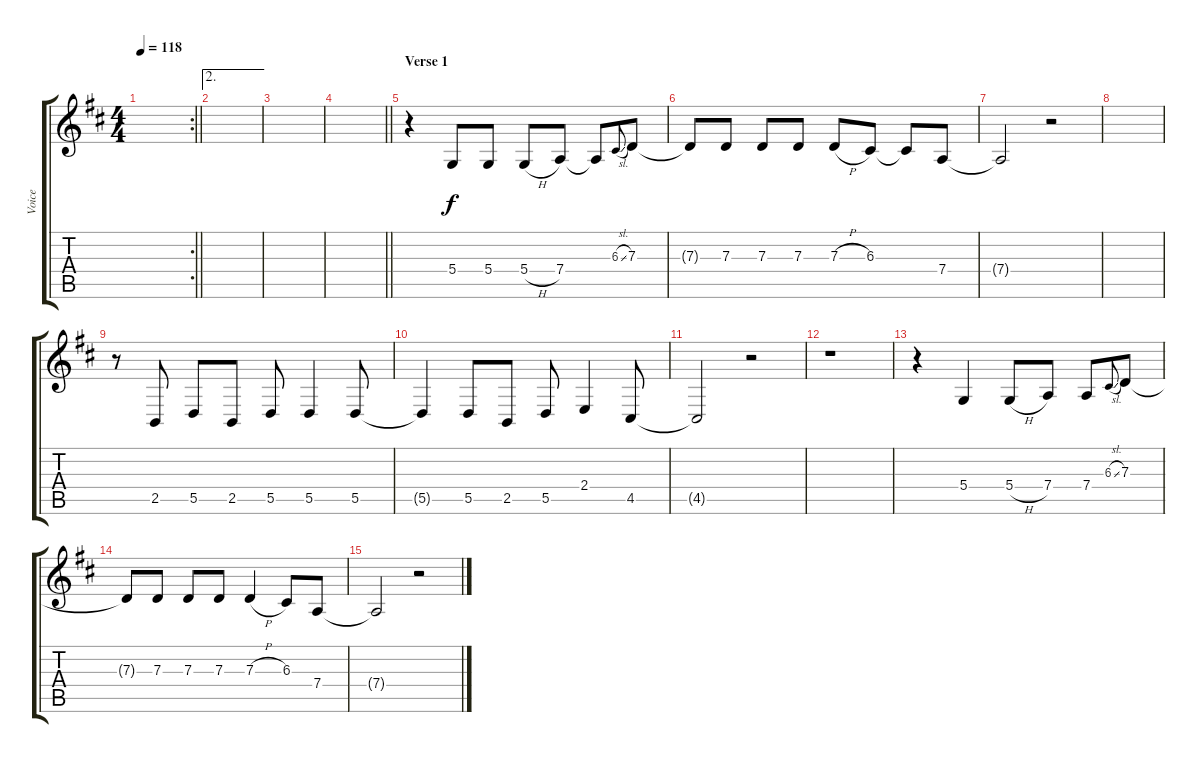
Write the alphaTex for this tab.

\track ("Voice" "Voice") {instrument synthbrass2}
\staff {score tabs}
\tuning (E4 B3 G3 D3 A2 E2) {hide}
\rc 2
\ts (4 4)
\tempo 118
\clef g2
\barLineRight lightlight
\ks bminor
|
\ae 2
|
|
\barLineRight lightlight
|
\section ("" "Verse 1")
r.4 5.4.8 5.4.8 5.4{h}.8 7.4.8 7.4{t}.8 6.3{sl}.8{gr onbeat} 7.3.8 |
7.3{t}.8 7.3.8 7.3.8 7.3.8 7.3{h}.8 6.3.8 6.3{t}.8 7.4.8 |
7.4{t}.2 r.2 |
|
r.8 2.5.8 5.5.8 2.5.8 5.5.8 5.5.4 5.5.8 |
5.5{t}.4 5.5.8 2.5.8 5.5.8 2.4.4 4.5.8 |
4.5{t}.2 r.2 |
r.1 |
r.4 5.4.4 5.4{h}.8 7.4.8 7.4.8 6.3{sl}.8{gr onbeat} 7.3.8 |
7.3{t}.8 7.3.8 7.3.8 7.3.8 7.3{h}.4 6.3.8 7.4.8 |
7.4{t}.2 r.2
